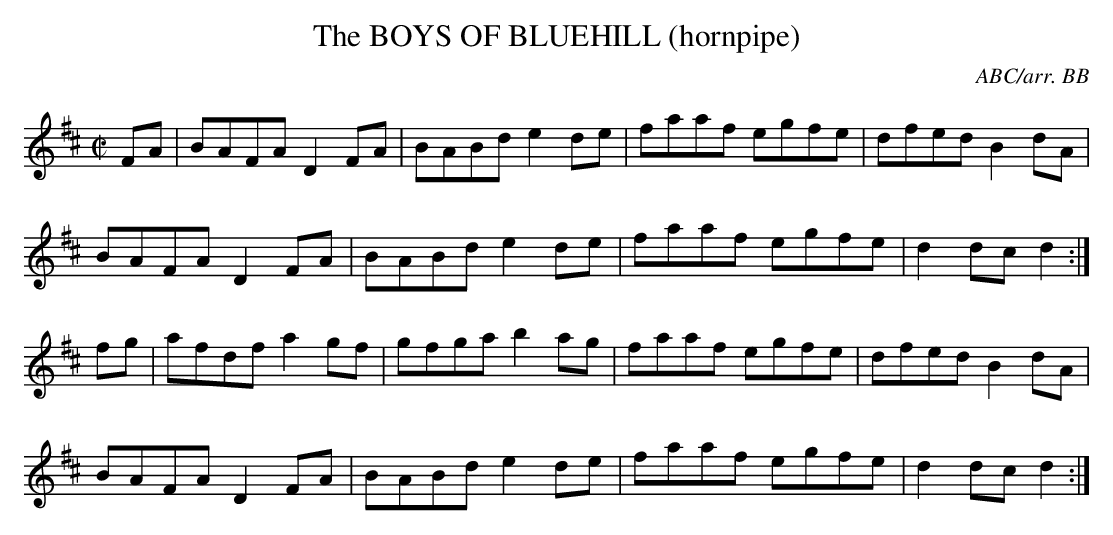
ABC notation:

X:1
T:BOYS OF BLUEHILL (hornpipe), The
C:ABC/arr. BB
L:1/8
M:C|
K:D
FA|BAFA D2FA|BABd e2de|faaf egfe|dfed B2dA|
BAFA D2FA|BABd e2de|faaf egfe|d2dc d2:|
fg|afdf a2gf|gfga b2ag|faaf egfe|dfed B2dA|
BAFA D2FA|BABd e2de|faaf egfe|d2dc d2:|
